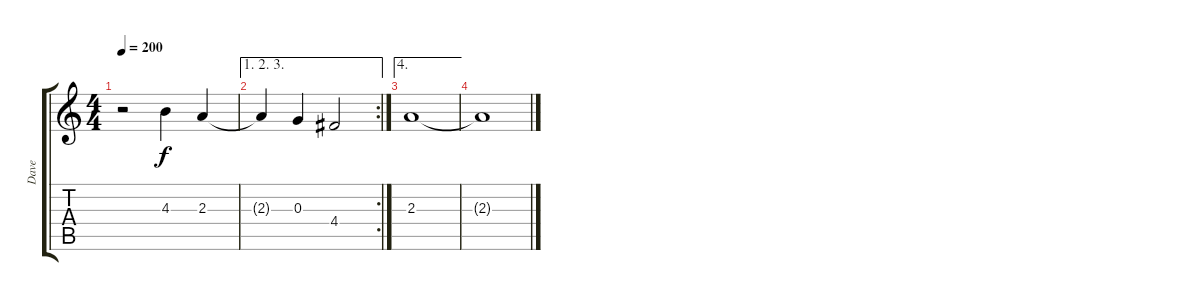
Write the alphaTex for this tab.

\track ("Dave" "Dave") {instrument distortionguitar}
\staff {score tabs}
\tuning (E4 B3 G3 D3 A2 E2) {hide}
\ts (4 4)
\tempo 200
\clef g2
\ks c
r.2{dy f} 4.3.4 2.3.4 |
\ae (1 2 3)
\rc 2
2.3{t}.4 0.3.4 4.4.2 |
\ae 4
2.3.1 |
2.3{t}.1
